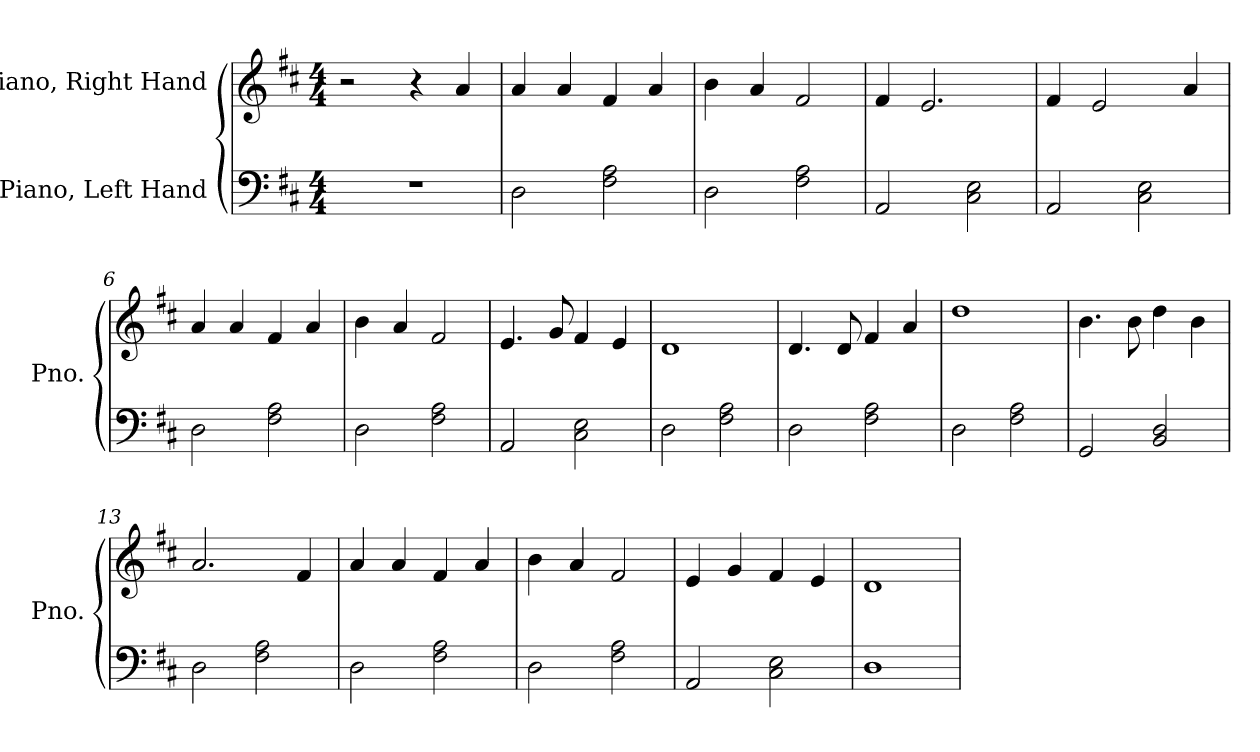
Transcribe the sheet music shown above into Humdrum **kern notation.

**kern	**kern
*part2	*part1
*staff2	*staff1
*I"Piano, Left Hand	*I"Piano, Right Hand
*I'Pno.	*I'Pno.
*clefF4	*clefG2
*k[f#c#]	*k[f#c#]
*M4/4	*M4/4
*MM200	*MM200
=1	=1
1r	2r
.	4r
.	4a/
=2	=2
2D\	4a/
.	4a/
2F#\ 2A\	4f#/
.	4a/
=3	=3
2D\	4b\
.	4a/
2F#\ 2A\	2f#/
=4	=4
2AA/	4f#/
.	2.e/
2C#\ 2E\	.
=5	=5
2AA/	4f#/
.	2e/
2C#\ 2E\	.
.	4a/
=6	=6
2D\	4a/
.	4a/
2F#\ 2A\	4f#/
.	4a/
=7	=7
2D\	4b\
.	4a/
2F#\ 2A\	2f#/
!!LO:LB:g=z
=8	=8
2AA/	4.e/
.	8g/
2C#\ 2E\	4f#/
.	4e/
=9	=9
2D\	1d
2F#\ 2A\	.
=10	=10
2D\	4.d/
.	8d/
2F#\ 2A\	4f#/
.	4a/
=11	=11
2D\	1dd
2F#\ 2A\	.
=12	=12
2GG/	4.b\
.	8b\
2BB/ 2D/	4dd\
.	4b\
=13	=13
2D\	2.a/
2F#\ 2A\	.
.	4f#/
=14	=14
2D\	4a/
.	4a/
2F#\ 2A\	4f#/
.	4a/
=15	=15
2D\	4b\
.	4a/
2F#\ 2A\	2f#/
=16	=16
2AA/	4e/
.	4g/
2C#\ 2E\	4f#/
.	4e/
!!LO:LB:g=z
=17	=17
1D	1d
=	=
*-	*-
